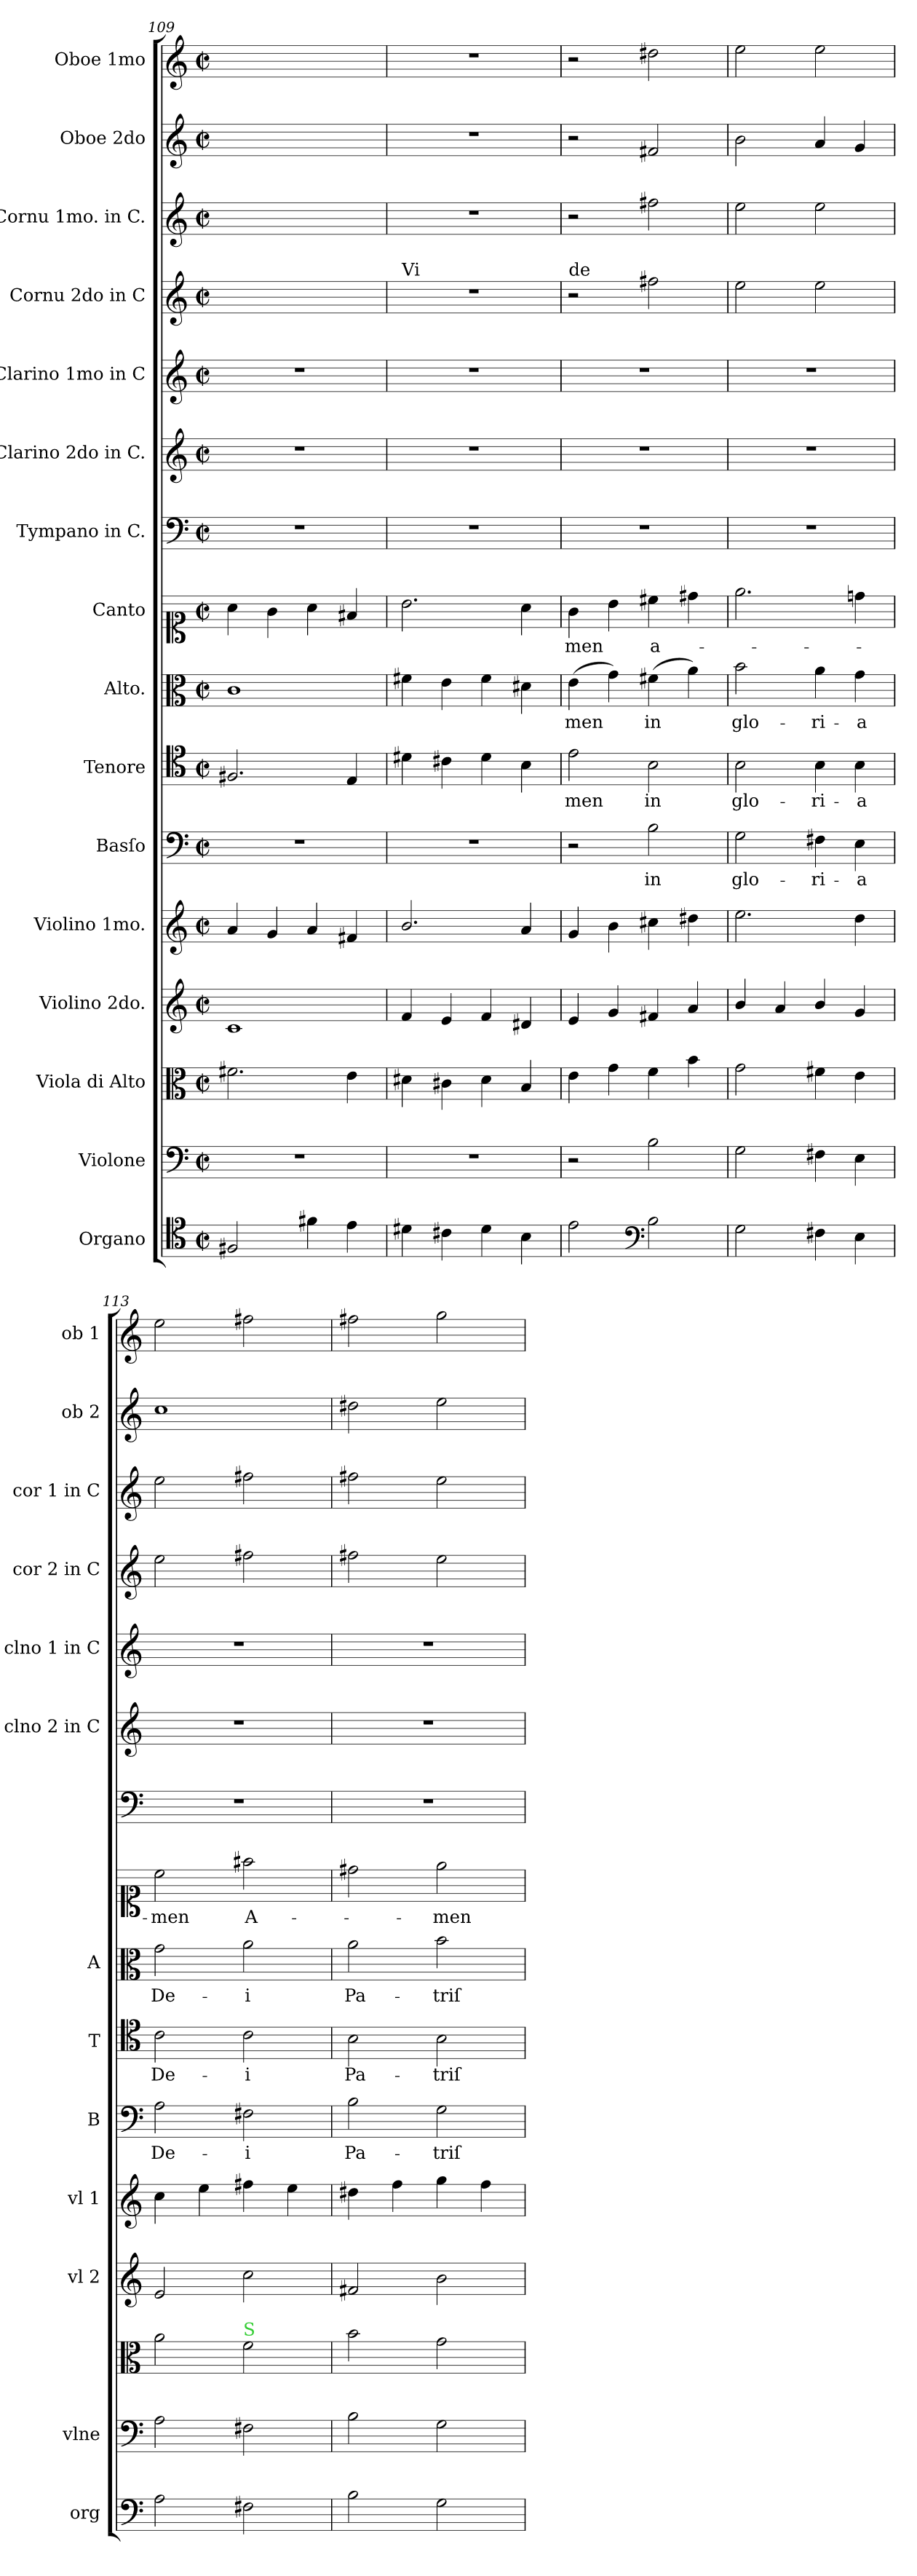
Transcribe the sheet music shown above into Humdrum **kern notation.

**kern	**kern	**dynam	**kern	**kern	**kern	**kern	**text	**kern	**text	**kern	**text	**kern	**text	**kern	**kern	**kern	**kern	**kern	**dynam	**kern	**kern	**dynam
*part16	*part15	*part15	*part14	*part13	*part12	*part11	*part11	*part10	*part10	*part9	*part9	*part8	*part8	*part7	*part6	*part5	*part4	*part3	*part3	*part2	*part1	*part1
*staff16	*staff15	*staff15	*staff14	*staff13	*staff12	*staff11	*staff11	*staff10	*staff10	*staff9	*staff9	*staff8	*staff8	*staff7	*staff6	*staff5	*staff4	*staff3	*staff3	*staff2	*staff1	*staff1
*I"Organo	*I"Violone	*	*I"Viola di Alto	*I"Violino 2do.	*I"Violino 1mo.	*I"Basſo	*	*I"Tenore	*	*I"Alto.	*	*I"Canto	*	*I"Tympano in C.	*I"Clarino 2do in C.	*I"Clarino 1mo in C	*I"Cornu 2do in C	*I"Cornu 1mo. in C.	*	*I"Oboe 2do	*I"Oboe 1mo	*
*I'org	*I'vlne	*	*	*I'vl 2	*I'vl 1	*I'B	*	*I'T	*	*I'A	*	*	*	*	*I'clno 2 in C	*I'clno 1 in C	*I'cor 2 in C	*I'cor 1 in C	*	*I'ob 2	*I'ob 1	*
*clefC4	*clefF4	*	*clefC3	*clefG2	*clefG2	*clefF4	*	*clefC4	*	*clefC3	*	*clefC1	*	*clefF4	*clefG2	*clefG2	*clefG2	*clefG2	*	*clefG2	*clefG2	*
*k[]	*k[]	*	*k[]	*k[]	*k[]	*k[]	*	*k[]	*	*k[]	*	*k[]	*	*k[]	*k[]	*k[]	*k[]	*k[]	*	*k[]	*k[]	*
*C:	*C:	*	*C:	*C:	*C:	*C:	*	*C:	*	*C:	*	*C:	*	*C:	*C:	*C:	*C:	*C:	*	*C:	*C:	*
*M2/2	*M2/2	*	*M2/2	*M2/2	*M2/2	*M2/2	*	*M2/2	*	*M2/2	*	*M2/2	*	*M2/2	*M2/2	*M2/2	*M2/2	*M2/2	*	*M2/2	*M2/2	*
*met(c|)	*met(c|)	*	*met(c|)	*met(c|)	*met(c|)	*met(c|)	*	*met(c|)	*	*met(c|)	*	*met(c|)	*	*met(c|)	*met(c|)	*met(c|)	*met(c|)	*met(c|)	*	*met(c|)	*met(c|)	*
=109	=109	=109	=109	=109	=109	=109	=109	=109	=109	=109	=109	=109	=109	=109	=109	=109	=109	=109	=109	=109	=109	=109
2F#X/	1r	.	2.f#X\	1c	4a/	1r	.	2.F#X/	.	1c	.	4a\	.	1r	1r	1r	1ryy	1ryy	.	1ryy	1ryy	.
.	.	.	.	.	4g/	.	.	.	.	.	.	4g\	.	.	.	.	.	.	.	.	.	.
4f#X\	.	.	.	.	4a/	.	.	.	.	.	.	4a\	.	.	.	.	.	.	.	.	.	.
4e\	.	.	4e\	.	4f#X/	.	.	4E/	.	.	.	4f#X/	.	.	.	.	.	.	.	.	.	.
=110	=110	=110	=110	=110	=110	=110	=110	=110	=110	=110	=110	=110	=110	=110	=110	=110	=110	=110	=110	=110	=110	=110
!	!	!	!	!	!	!	!	!	!	!	!	!	!	!	!	!	!LO:TX:a:t=Vi	!	!	!	!	!
4d#X\	1r	.	4d#X\	4f/	2.b/	1r	.	4d#X\	.	4f#X\	.	2.b\	.	1r	1r	1r	1r	1r	.	1r	1r	.
4c#X\	.	.	4c#X\	4e/	.	.	.	4c#X\	.	4e\	.	.	.	.	.	.	.	.	.	.	.	.
4d#\	.	.	4d#\	4f/	.	.	.	4d#\	.	4f#\	.	.	.	.	.	.	.	.	.	.	.	.
4B\	.	.	4B/	4d#X/	4a/	.	.	4B\	.	4d#X\	.	4a\	.	.	.	.	.	.	.	.	.	.
=111	=111	=111	=111	=111	=111	=111	=111	=111	=111	=111	=111	=111	=111	=111	=111	=111	=111	=111	=111	=111	=111	=111
!	!	!	!	!	!	!	!	!	!	!	!	!	!	!	!	!	!LO:TX:a:t=de	!	!	!	!	!
!	!	!LO:DY:a	!	!	!	!	!	!	!	!	!	!	!	!	!	!	!	!	!	!	!	!
2e\	2r	ffor&colon;	4e\	4e/	4g/	2r	.	2e\	-men	(4e\	-men	4g\	-men	1r	1r	1r	2r	2r	.	2r	2r	.
.	.	.	4g\	4g/	4b\	.	.	.	.	4g\)	.	4b\	.	.	.	.	.	.	.	.	.	.
*clefF4	*	*	*	*	*	*	*	*	*	*	*	*	*	*	*	*	*	*	*	*	*	*
!	!	!	!	!	!	!	!	!	!	!	!	!	!	!	!	!	!	!	!LO:DY:a	!	!	!LO:DY:a
2B\	2B\	.	4f\	4f#X/	4cc#X\	2B\	in	2B\	in	(4f#X\	in	4cc#X\	a-	.	.	.	2ff#X\	2ff#X\	ffor&colon;	2f#X/	2dd#X\	ffor&colon;
.	.	.	4b\	4a/	4dd#X\	.	.	.	.	4a\)	.	4dd#X\	.	.	.	.	.	.	.	.	.	.
=112	=112	=112	=112	=112	=112	=112	=112	=112	=112	=112	=112	=112	=112	=112	=112	=112	=112	=112	=112	=112	=112	=112
2G\	2G\	.	2g\	4b/	2.ee\	2G\	glo-	2B\	glo-	2b\	glo-	2.ee\	.	1r	1r	1r	2ee\	2ee\	.	2b\	2ee\	.
.	.	.	.	4a/	.	.	.	.	.	.	.	.	.	.	.	.	.	.	.	.	.	.
4F#X\	4F#X\	.	4f#X\	4b/	.	4F#X\	-ri-	4B\	-ri-	4a\	-ri-	.	.	.	.	.	2ee\	2ee\	.	4a/	2ee\	.
4E\	4E\	.	4e\	4g/	4dd\	4E\	-a	4B\	-a	4g\	-a	4ddn\	.	.	.	.	.	.	.	4g/	.	.
=113	=113	=113	=113	=113	=113	=113	=113	=113	=113	=113	=113	=113	=113	=113	=113	=113	=113	=113	=113	=113	=113	=113
2A\	2A\	.	2a\	2e/	4cc\	2A\	De-	2c\	De-	2g\	De-	2cc\	-men	1r	1r	1r	2ee\	2ee\	.	1cc	2ee\	.
.	.	.	.	.	4ee\	.	.	.	.	.	.	.	.	.	.	.	.	.	.	.	.	.
!	!	!	!LO:TX:a:color=limegreen:t=S	!	!	!	!	!	!	!	!	!	!	!	!	!	!	!	!	!	!	!
2F#X\	2F#X\	.	2f\	2cc\	4ff#X\	2F#X\	-i	2c\	-i	2a\	-i	2ff#X\	A-	.	.	.	2ff#X\	2ff#X\	.	.	2ff#X\	.
.	.	.	.	.	4ee\	.	.	.	.	.	.	.	.	.	.	.	.	.	.	.	.	.
=114	=114	=114	=114	=114	=114	=114	=114	=114	=114	=114	=114	=114	=114	=114	=114	=114	=114	=114	=114	=114	=114	=114
2B\	2B\	.	2b\	2f#X/	4dd#X\	2B\	Pa-	2B\	Pa-	2a\	Pa-	2dd#X\	.	1r	1r	1r	2ff#X\	2ff#X\	.	2dd#X\	2ff#X\	.
.	.	.	.	.	4ff\	.	.	.	.	.	.	.	.	.	.	.	.	.	.	.	.	.
2G\	2G\	.	2g\	2b\	4gg\	2G\	-triſ	2B\	-triſ	2b\	-triſ	2ee\	-men	.	.	.	2ee\	2ee\	.	2ee\	2gg\	.
.	.	.	.	.	4ff\	.	.	.	.	.	.	.	.	.	.	.	.	.	.	.	.	.
=	=	=	=	=	=	=	=	=	=	=	=	=	=	=	=	=	=	=	=	=	=	=
*-	*-	*-	*-	*-	*-	*-	*-	*-	*-	*-	*-	*-	*-	*-	*-	*-	*-	*-	*-	*-	*-	*-
